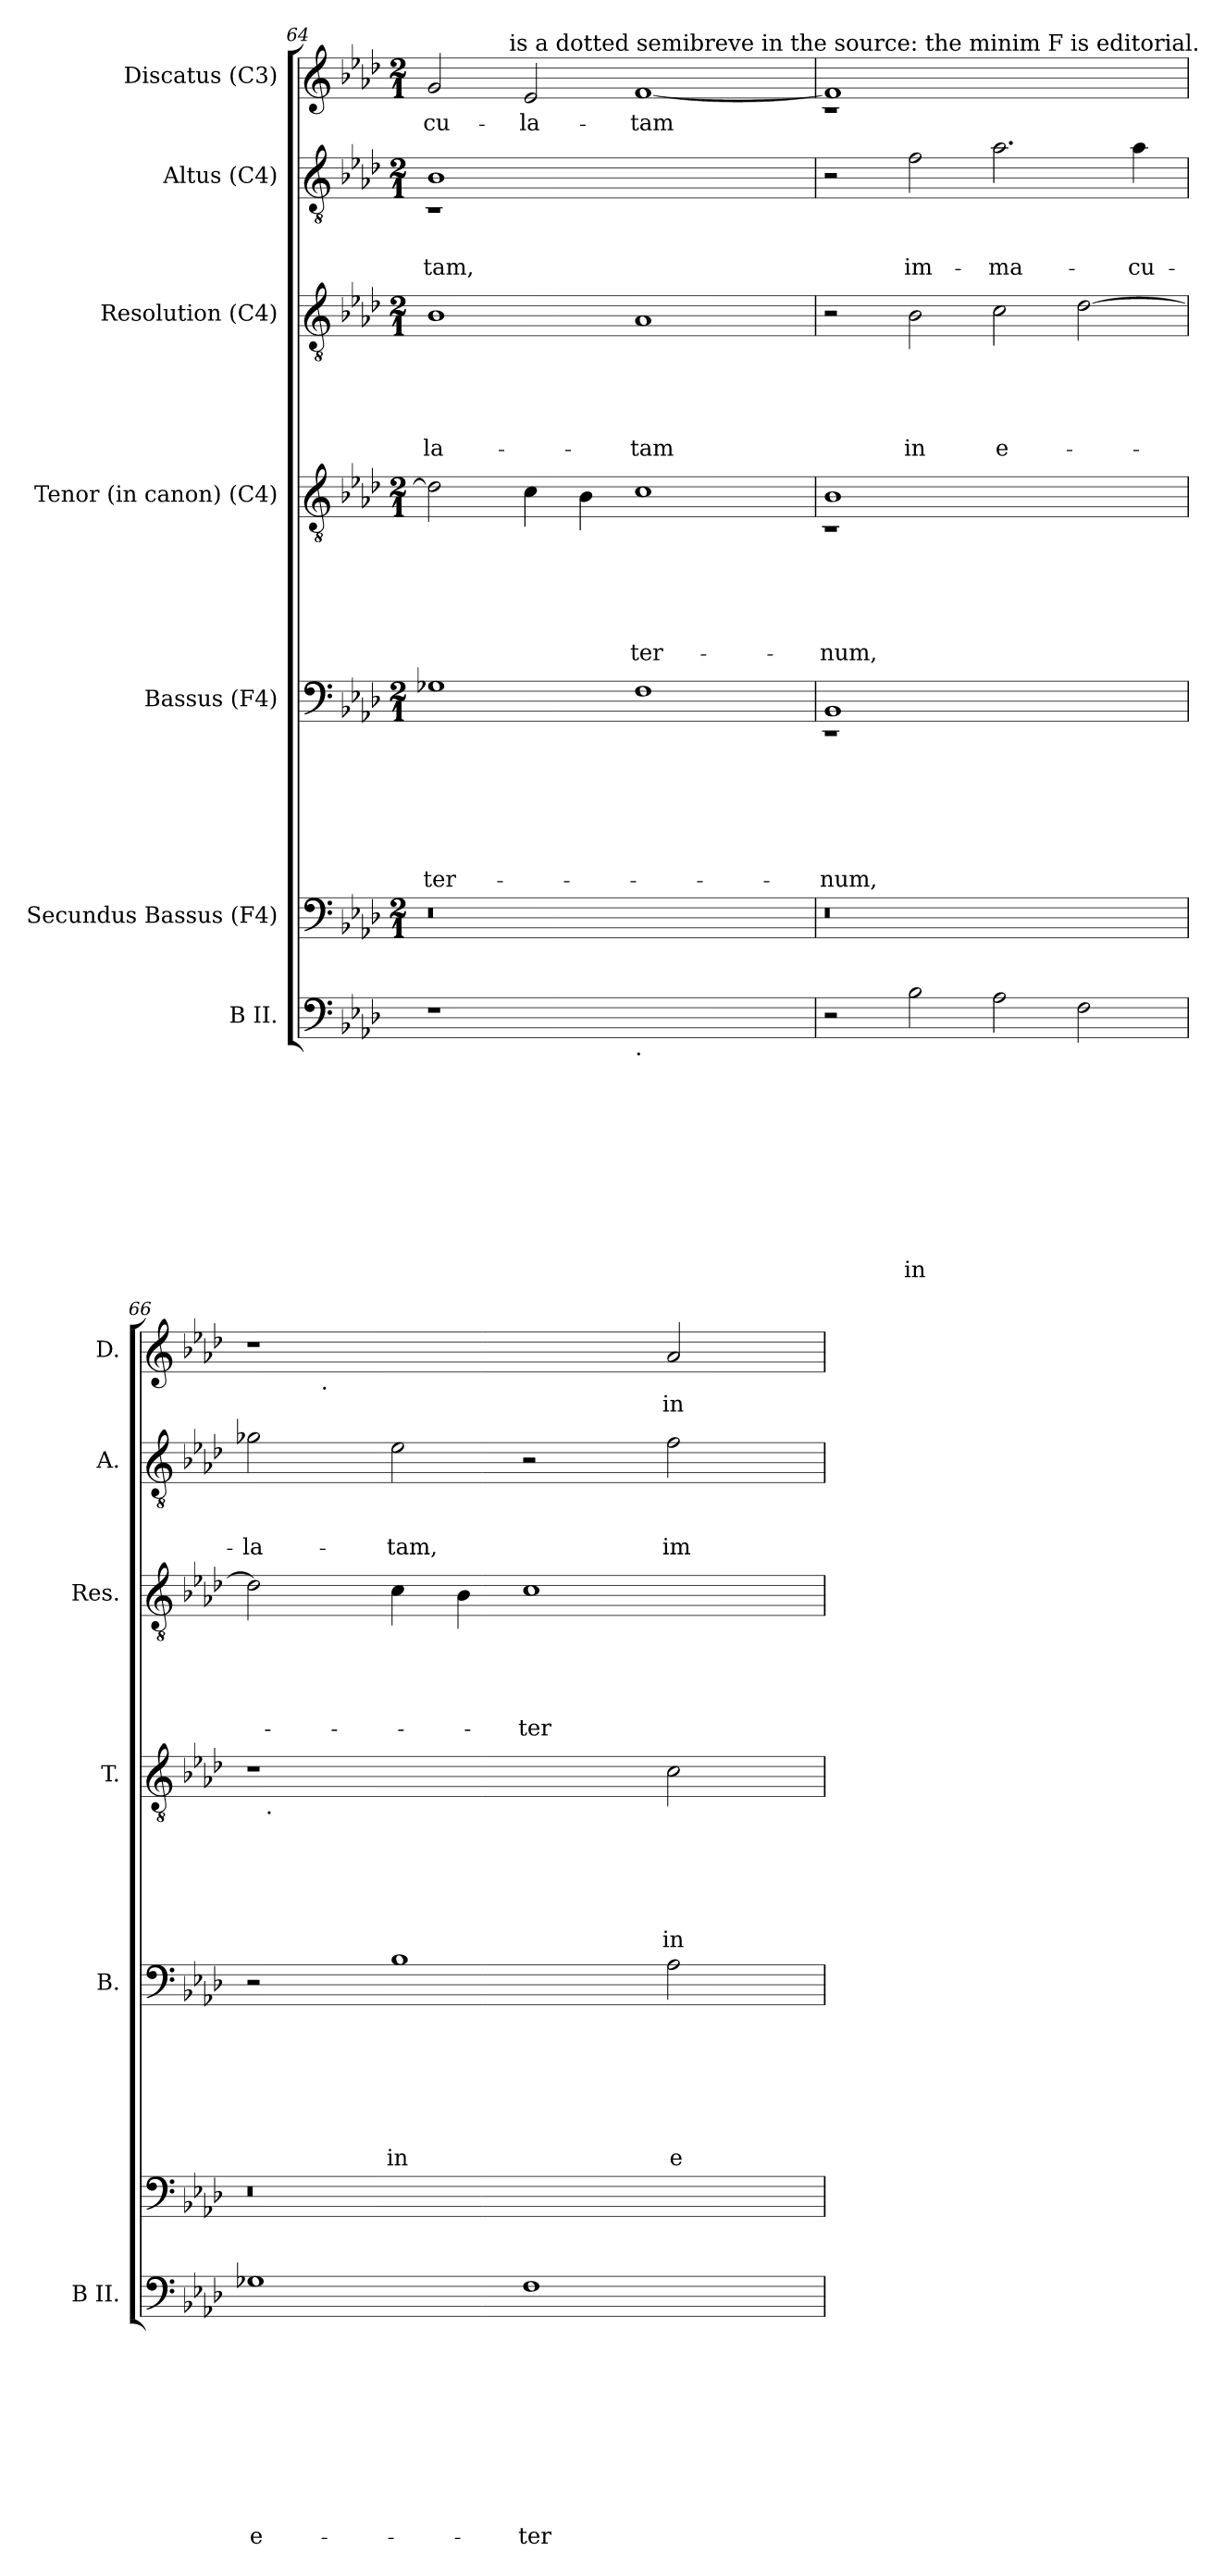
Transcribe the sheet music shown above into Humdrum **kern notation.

**kern	**text	**text	**text	**text	**text	**text	**text	**text	**text	**text	**kern	**kern	**text	**text	**text	**text	**text	**text	**text	**kern	**text	**text	**text	**text	**text	**text	**kern	**text	**text	**text	**text	**text	**kern	**text	**text	**text	**kern	**text
*part7	*part7	*part7	*part7	*part7	*part7	*part7	*part7	*part7	*part7	*part7	*part6	*part5	*part5	*part5	*part5	*part5	*part5	*part5	*part5	*part4	*part4	*part4	*part4	*part4	*part4	*part4	*part3	*part3	*part3	*part3	*part3	*part3	*part2	*part2	*part2	*part2	*part1	*part1
*staff7	*staff7	*staff7	*staff7	*staff7	*staff7	*staff7	*staff7	*staff7	*staff7	*staff7	*staff6	*staff5	*staff5	*staff5	*staff5	*staff5	*staff5	*staff5	*staff5	*staff4	*staff4	*staff4	*staff4	*staff4	*staff4	*staff4	*staff3	*staff3	*staff3	*staff3	*staff3	*staff3	*staff2	*staff2	*staff2	*staff2	*staff1	*staff1
*I"B II.	*	*	*	*	*	*	*	*	*	*	*I"Secundus Bassus (F4)	*I"Bassus (F4)	*	*	*	*	*	*	*	*I"Tenor (in canon) (C4)	*	*	*	*	*	*	*I"Resolution (C4)	*	*	*	*	*	*I"Altus (C4)	*	*	*	*I"Discatus (C3)	*
*I'B II.	*	*	*	*	*	*	*	*	*	*	*	*I'B.	*	*	*	*	*	*	*	*I'T.	*	*	*	*	*	*	*I'Res.	*	*	*	*	*	*I'A.	*	*	*	*I'D.	*
*clefF4	*	*	*	*	*	*	*	*	*	*	*clefF4	*clefF4	*	*	*	*	*	*	*	*clefGv2	*	*	*	*	*	*	*clefGv2	*	*	*	*	*	*clefGv2	*	*	*	*clefG2	*
*k[b-e-a-d-]	*	*	*	*	*	*	*	*	*	*	*k[b-e-a-d-]	*k[b-e-a-d-]	*	*	*	*	*	*	*	*k[b-e-a-d-]	*	*	*	*	*	*	*k[b-e-a-d-]	*	*	*	*	*	*k[b-e-a-d-]	*	*	*	*k[b-e-a-d-]	*
*A-:	*	*	*	*	*	*	*	*	*	*	*A-:	*A-:	*	*	*	*	*	*	*	*A-:	*	*	*	*	*	*	*A-:	*	*	*	*	*	*A-:	*	*	*	*A-:	*
*	*	*	*	*	*	*	*	*	*	*	*M2/1	*M2/1	*	*	*	*	*	*	*	*M2/1	*	*	*	*	*	*	*M2/1	*	*	*	*	*	*M2/1	*	*	*	*M2/1	*
=64	=64	=64	=64	=64	=64	=64	=64	=64	=64	=64	=64	=64	=64	=64	=64	=64	=64	=64	=64	=64	=64	=64	=64	=64	=64	=64	=64	=64	=64	=64	=64	=64	=64	=64	=64	=64	=64	=64
*	*	*	*	*	*	*	*	*	*	*	*	*	*	*	*	*	*	*	*	*	*	*	*	*	*	*	*	*	*	*	*	*	*^	*	*	*	*	*
!	!	!	!	!	!	!	!	!	!	!	!	!	!	!	!	!	!	!	!LO:LY:b	!	!	!	!	!	!	!	!	!	!	!	!	!LO:LY:b	!	!LO:N:vis=1	!	!	!LO:LY:b	!	!LO:LY:b
*	*	*	*	*	*	*	*	*	*	*	*	*	*	*	*	*	*	*	*	*	*	*	*	*	*	*	*	*	*	*	*	*	*	*	*	*	*	*^	*
1r	.	.	.	.	.	.	.	.	.	.	0r	1G-	.	.	.	.	.	.	-ter-	2d-\]	.	.	.	.	.	.	1B-	.	.	.	.	-la-	1B-	0rC	.	.	-tam,	2g/	4...ryy	-cu-
!	!	!	!	!	!	!	!	!	!	!	!	!	!	!	!	!	!	!	!	!	!	!	!	!	!	!	!	!	!	!	!	!	!	!	!	!	!	!	!LO:TX:a:t=is a dotted semibreve in the source&colon; the minim F is editorial.	!
.	.	.	.	.	.	.	.	.	.	.	.	.	.	.	.	.	.	.	.	.	.	.	.	.	.	.	.	.	.	.	.	.	.	.	.	.	.	.	1ryy	.
!	!	!	!	!	!	!	!	!	!	!	!	!	!	!	!	!	!	!	!	!	!	!	!	!	!	!	!	!	!	!	!	!	!	!	!	!	!	!	!	!LO:LY:b
.	.	.	.	.	.	.	.	.	.	.	.	.	.	.	.	.	.	.	.	4c\	.	.	.	.	.	.	.	.	.	.	.	.	.	.	.	.	.	2e-/	.	-la-
.	.	.	.	.	.	.	.	.	.	.	.	.	.	.	.	.	.	.	.	4B-\	.	.	.	.	.	.	.	.	.	.	.	.	.	.	.	.	.	.	.	.
!LO:TX:b:t=.	!	!	!	!	!	!	!	!	!	!	!	!	!	!	!	!	!	!	!	!	!	!	!	!	!	!	!	!	!	!	!	!	!	!	!	!	!	!	!	!
!	!	!	!	!	!	!	!	!	!	!	!	!	!	!	!	!	!	!	!	!	!	!	!	!	!	!LO:LY:b	!	!	!	!	!	!LO:LY:b	!	!	!	!	!	!	!	!LO:LY:b
1ryy	.	.	.	.	.	.	.	.	.	.	.	1F	.	.	.	.	.	.	.	1c	.	.	.	.	.	-ter-	1A-	.	.	.	.	-tam	1ryy	.	.	.	.	[<1f	.	-tam
.	.	.	.	.	.	.	.	.	.	.	.	.	.	.	.	.	.	.	.	.	.	.	.	.	.	.	.	.	.	.	.	.	.	.	.	.	.	.	2ryy	.
.	.	.	.	.	.	.	.	.	.	.	.	.	.	.	.	.	.	.	.	.	.	.	.	.	.	.	.	.	.	.	.	.	.	.	.	.	.	.	32ryy	.
=65	=65	=65	=65	=65	=65	=65	=65	=65	=65	=65	=65	=65	=65	=65	=65	=65	=65	=65	=65	=65	=65	=65	=65	=65	=65	=65	=65	=65	=65	=65	=65	=65	=65	=65	=65	=65	=65	=65	=65	=65
*	*	*	*	*	*	*	*	*	*	*	*	*^	*	*	*	*	*	*	*	*^	*	*	*	*	*	*	*	*	*	*	*	*	*	*	*	*	*	*	*	*
!	!	!	!	!	!	!	!	!	!	!	!	!	!LO:N:vis=1	!	!	!	!	!	!	!LO:LY:b	!	!LO:N:vis=1	!	!	!	!	!	!LO:LY:b	!	!	!	!	!	!	!	!	!	!	!	!	!LO:N:vis=1	!
*	*	*	*	*	*	*	*	*	*	*	*	*	*	*	*	*	*	*	*	*	*	*	*	*	*	*	*	*	*	*	*	*	*	*	*v	*v	*	*	*	*	*	*
2r	.	.	.	.	.	.	.	.	.	.	0r	1BB-	0rEE	.	.	.	.	.	.	-num,	1B-	0rC	.	.	.	.	.	-num,	2r	.	.	.	.	.	2r	.	.	.	1f]	0rc	.
!	!	!	!	!	!	!	!	!	!	!LO:LY:b	!	!	!	!	!	!	!	!	!	!	!	!	!	!	!	!	!	!	!	!	!	!	!	!LO:LY:b	!	!	!	!LO:LY:b	!	!	!
2B-\	.	.	.	.	.	.	.	.	.	in	.	.	.	.	.	.	.	.	.	.	.	.	.	.	.	.	.	.	2B-\	.	.	.	.	in	2f\	.	.	im-	.	.	.
!	!	!	!	!	!	!	!	!	!	!	!	!	!	!	!	!	!	!	!	!	!	!	!	!	!	!	!	!	!	!	!	!	!	!LO:LY:b:rj	!	!	!	!LO:LY:b	!	!	!
2A-\	.	.	.	.	.	.	.	.	.	.	.	1ryy	.	.	.	.	.	.	.	.	1ryy	.	.	.	.	.	.	.	2c\	.	.	.	.	e-	2.a-\	.	.	-ma-	1ryy	.	.
2F\	.	.	.	.	.	.	.	.	.	.	.	.	.	.	.	.	.	.	.	.	.	.	.	.	.	.	.	.	[>2d-\	.	.	.	.	.	.	.	.	.	.	.	.
!	!	!	!	!	!	!	!	!	!	!	!	!	!	!	!	!	!	!	!	!	!	!	!	!	!	!	!	!	!	!	!	!	!	!	!	!	!	!LO:LY:b	!	!	!
.	.	.	.	.	.	.	.	.	.	.	.	.	.	.	.	.	.	.	.	.	.	.	.	.	.	.	.	.	.	.	.	.	.	.	4a-\	.	.	-cu-	.	.	.
*	*	*	*	*	*	*	*	*	*	*	*	*v	*v	*	*	*	*	*	*	*	*	*	*	*	*	*	*	*	*	*	*	*	*	*	*	*	*	*	*	*	*
=66	=66	=66	=66	=66	=66	=66	=66	=66	=66	=66	=66	=66	=66	=66	=66	=66	=66	=66	=66	=66	=66	=66	=66	=66	=66	=66	=66	=66	=66	=66	=66	=66	=66	=66	=66	=66	=66	=66	=66	=66
!	!	!	!	!	!	!	!	!	!	!LO:LY:b:rj	!	!	!	!	!	!	!	!	!	!	!	!	!	!	!	!	!	!	!	!	!	!	!	!	!	!	!LO:LY:b	!	!	!
1G-	.	.	.	.	.	.	.	.	.	e-	0r	2r	.	.	.	.	.	.	.	1r	32ryy	.	.	.	.	.	.	2d-\]	.	.	.	.	.	2g-\	.	.	-la-	1r	8..ryy	.
!	!	!	!	!	!	!	!	!	!	!	!	!	!	!	!	!	!	!	!	!	!LO:TX:b:t=.	!	!	!	!	!	!	!	!	!	!	!	!	!	!	!	!	!	!	!
.	.	.	.	.	.	.	.	.	.	.	.	.	.	.	.	.	.	.	.	.	1ryy	.	.	.	.	.	.	.	.	.	.	.	.	.	.	.	.	.	.	.
!	!	!	!	!	!	!	!	!	!	!	!	!	!	!	!	!	!	!	!	!	!	!	!	!	!	!	!	!	!	!	!	!	!	!	!	!	!	!	!LO:TX:b:t=.	!
.	.	.	.	.	.	.	.	.	.	.	.	.	.	.	.	.	.	.	.	.	.	.	.	.	.	.	.	.	.	.	.	.	.	.	.	.	.	.	1ryy	.
!	!	!	!	!	!	!	!	!	!	!	!	!	!	!	!	!	!	!	!LO:LY:b	!	!	!	!	!	!	!	!	!	!	!	!	!	!	!	!	!	!LO:LY:b	!	!	!
.	.	.	.	.	.	.	.	.	.	.	.	1B-	.	.	.	.	.	.	in	.	.	.	.	.	.	.	.	4c\	.	.	.	.	.	2e-\	.	.	-tam,	.	.	.
.	.	.	.	.	.	.	.	.	.	.	.	.	.	.	.	.	.	.	.	.	.	.	.	.	.	.	.	4B-\	.	.	.	.	.	.	.	.	.	.	.	.
!	!	!	!	!	!	!	!	!	!	!LO:LY:b	!	!	!	!	!	!	!	!	!	!	!	!	!	!	!	!	!	!	!	!	!	!	!LO:LY:b	!	!	!	!	!	!	!
1F	.	.	.	.	.	.	.	.	.	-ter-	.	.	.	.	.	.	.	.	.	2ryy	.	.	.	.	.	.	.	1c	.	.	.	.	-ter-	2r	.	.	.	2ryy	.	.
.	.	.	.	.	.	.	.	.	.	.	.	.	.	.	.	.	.	.	.	.	2ryy	.	.	.	.	.	.	.	.	.	.	.	.	.	.	.	.	.	.	.
.	.	.	.	.	.	.	.	.	.	.	.	.	.	.	.	.	.	.	.	.	.	.	.	.	.	.	.	.	.	.	.	.	.	.	.	.	.	.	2ryy	.
!	!	!	!	!	!	!	!	!	!	!	!	!	!	!	!	!	!	!	!LO:LY:b	!	!	!	!	!	!	!	!LO:LY:b	!	!	!	!	!	!	!	!	!	!LO:LY:b	!	!	!LO:LY:b
.	.	.	.	.	.	.	.	.	.	.	.	2A-\	.	.	.	.	.	.	e-	2c\	.	.	.	.	.	.	in	.	.	.	.	.	.	2f\	.	.	im-	2a-/	.	in
.	.	.	.	.	.	.	.	.	.	.	.	.	.	.	.	.	.	.	.	.	4...ryy	.	.	.	.	.	.	.	.	.	.	.	.	.	.	.	.	.	.	.
.	.	.	.	.	.	.	.	.	.	.	.	.	.	.	.	.	.	.	.	.	.	.	.	.	.	.	.	.	.	.	.	.	.	.	.	.	.	.	4ryy	.
.	.	.	.	.	.	.	.	.	.	.	.	.	.	.	.	.	.	.	.	.	.	.	.	.	.	.	.	.	.	.	.	.	.	.	.	.	.	.	32ryy	.
*	*	*	*	*	*	*	*	*	*	*	*	*	*	*	*	*	*	*	*	*v	*v	*	*	*	*	*	*	*	*	*	*	*	*	*	*	*	*	*v	*v	*
=	=	=	=	=	=	=	=	=	=	=	=	=	=	=	=	=	=	=	=	=	=	=	=	=	=	=	=	=	=	=	=	=	=	=	=	=	=	=
*-	*-	*-	*-	*-	*-	*-	*-	*-	*-	*-	*-	*-	*-	*-	*-	*-	*-	*-	*-	*-	*-	*-	*-	*-	*-	*-	*-	*-	*-	*-	*-	*-	*-	*-	*-	*-	*-	*-
